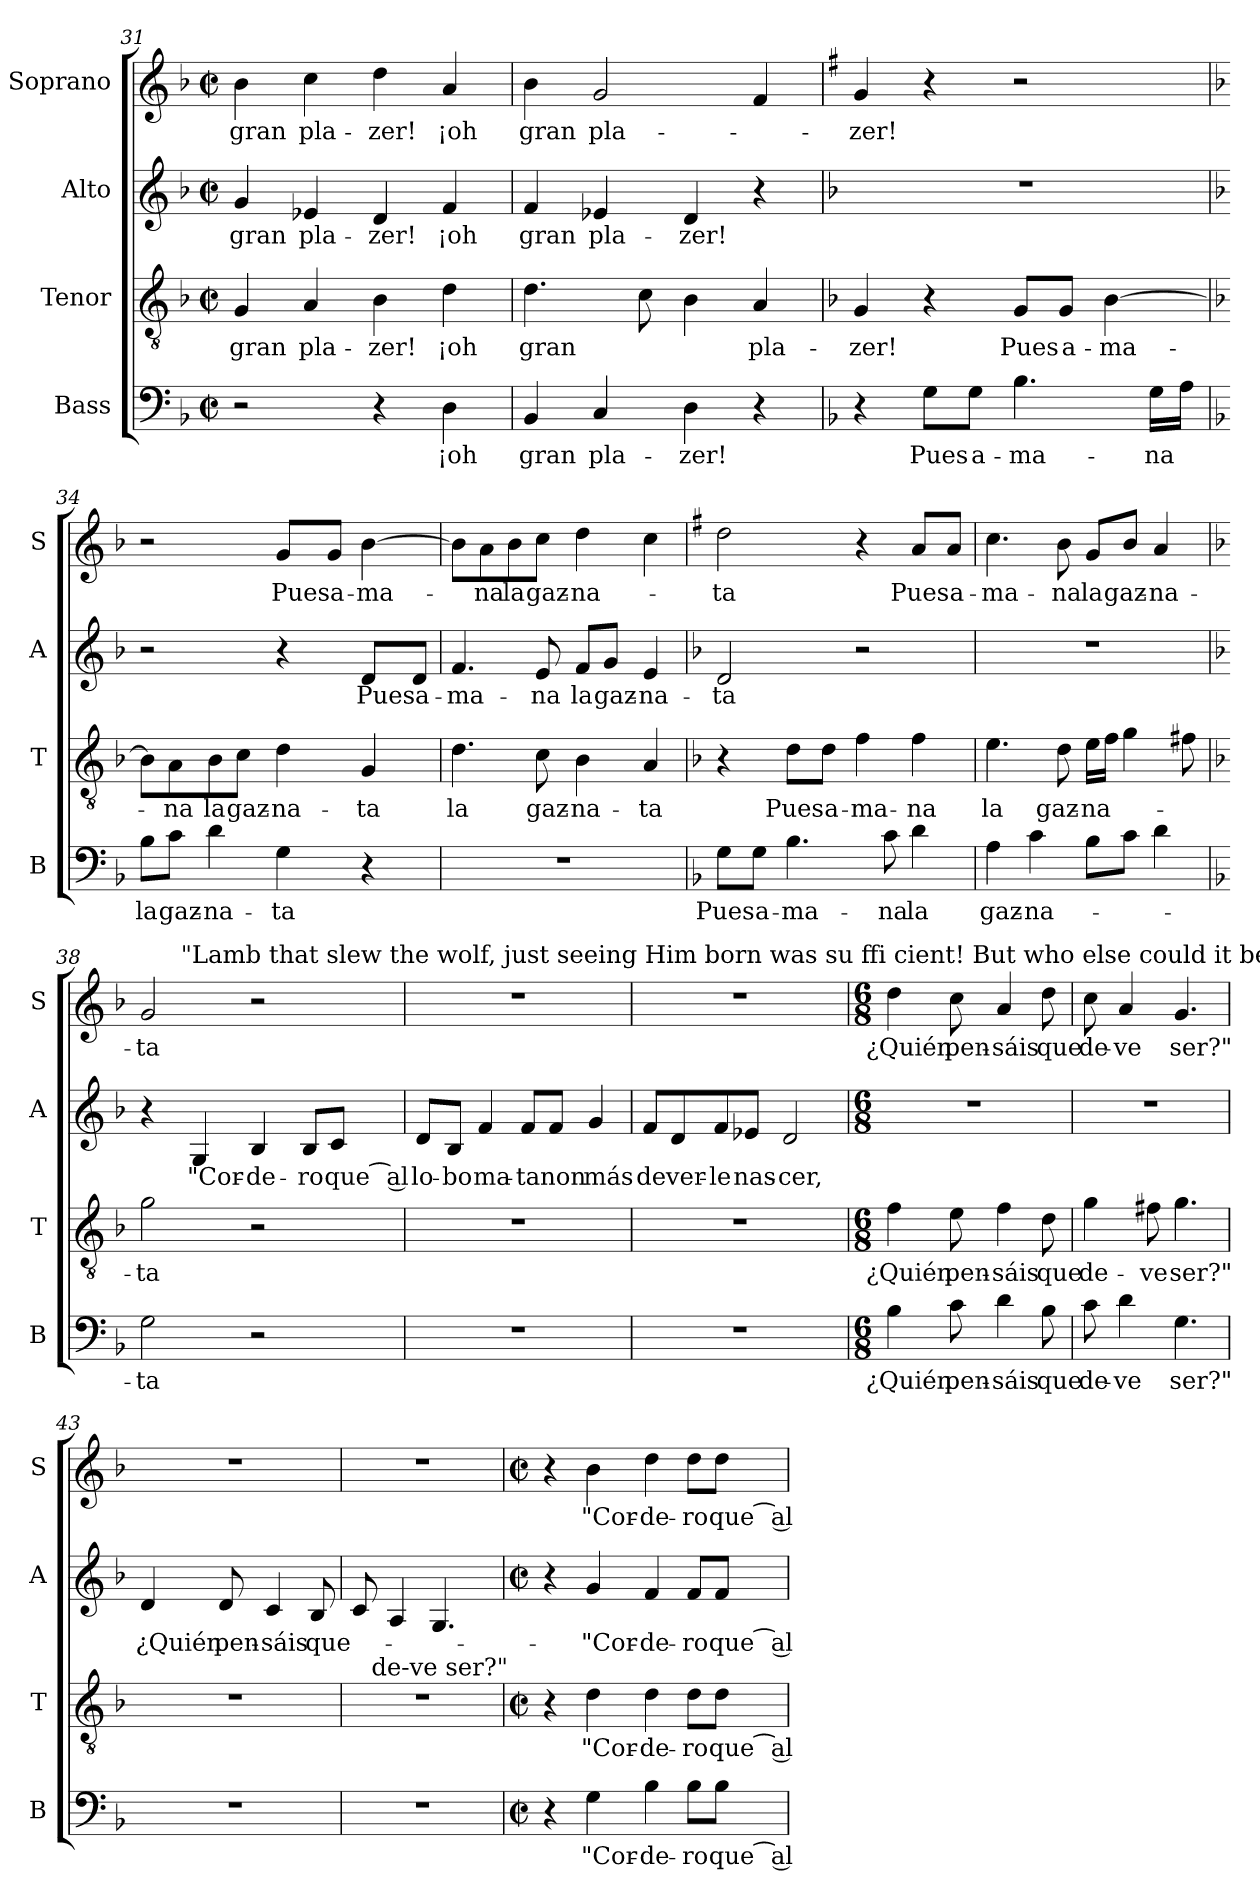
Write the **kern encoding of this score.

**kern	**text	**kern	**text	**kern	**text	**kern	**text
*part4	*part4	*part3	*part3	*part2	*part2	*part1	*part1
*staff4	*staff4	*staff3	*staff3	*staff2	*staff2	*staff1	*staff1
*I"Bass	*	*I"Tenor	*	*I"Alto	*	*I"Soprano	*
*I'B	*	*I'T	*	*I'A	*	*I'S	*
*clefF4	*	*clefGv2	*	*clefG2	*	*clefG2	*
*k[b-]	*	*k[b-]	*	*k[b-]	*	*k[b-]	*
*F:	*	*F:	*	*F:	*	*F:	*
*M2/2	*	*M2/2	*	*M2/2	*	*M2/2	*
*met(c|)	*	*met(c|)	*	*met(c|)	*	*met(c|)	*
=31	=31	=31	=31	=31	=31	=31	=31
!	!	!	!LO:LY:b:cj	!	!LO:LY:b:cj	!	!LO:LY:b:cj
2r	.	4G/	gran	4g/	gran	4b-\	gran
!	!	!	!LO:LY:b	!	!LO:LY:b	!	!LO:LY:b
.	.	4A/	pla-	4e-/	pla-	4cc\	pla-
!	!	!	!LO:LY:b:rj	!	!LO:LY:b:rj	!	!LO:LY:b:rj
4r	.	4B-\	-zer!	4d/	-zer!	4dd\	-zer!
!	!LO:LY:b:cj	!	!LO:LY:b:cj	!	!LO:LY:b:cj	!	!LO:LY:b:cj
4D\	¡oh	4d\	¡oh	4f/	¡oh	4a/	¡oh
=32	=32	=32	=32	=32	=32	=32	=32
!	!LO:LY:b:cj	!	!LO:LY:b	!	!LO:LY:b:cj	!	!LO:LY:b:cj
4BB-/	gran	4.d\	gran	4f/	gran	4b-\	gran
!	!LO:LY:b:cj	!	!	!	!LO:LY:b:cj	!	!LO:LY:b:cj
4C/	pla-	.	.	4e-/	pla-	2g/	pla-
.	.	8c\	.	.	.	.	.
!	!LO:LY:b:cj	!	!	!	!LO:LY:b:cj	!	!
4D\	-zer!	4B-\	.	4d/	-zer!	.	.
!	!	!	!LO:LY:b:cj	!	!	!	!
4r	.	4A/	pla-	4r	.	4f/	.
=33	=33	=33	=33	=33	=33	=33	=33
*	*	*	*	*	*	*k[f#]	*
*	*	*	*	*	*	*G:	*
!	!	!	!LO:LY:b:cj	!	!	!	!LO:LY:b:cj
4r	.	4G/	-zer!	1r	.	4g/	-zer!
!	!LO:LY:b:cj	!	!	!	!	!	!
8G\L	Pues	4r	.	.	.	4r	.
!	!LO:LY:b	!	!	!	!	!	!
8G\J	a-	.	.	.	.	.	.
!	!LO:LY:b:cj	!	!LO:LY:b:cj	!	!	!	!
4.B-\	-ma-	8G/L	Pues	.	.	2r	.
!	!	!	!LO:LY:b	!	!	!	!
.	.	8G/J	a-	.	.	.	.
!	!	!	!LO:LY:b:cj	!	!	!	!
.	.	[<4B-\	-ma-	.	.	.	.
!	!LO:LY:b:cj	!	!	!	!	!	!
16G\L	-na	.	.	.	.	.	.
16A\J	.	.	.	.	.	.	.
!!LO:PB:g=z
=34	=34	=34	=34	=34	=34	=34	=34
*	*	*	*	*	*	*k[b-]	*
*	*	*	*	*	*	*F:	*
!	!LO:LY:b:cj	!	!	!	!	!	!
8B-\L	la	8B-\L]	.	2r	.	2r	.
!	!LO:LY:b:cj	!	!LO:LY:b:cj	!	!	!	!
8c\J	gaz-	8A\	-na	.	.	.	.
!	!LO:LY:b:rj	!	!LO:LY:b:cj	!	!	!	!
4d\	-na-	8B-\	la	.	.	.	.
!	!	!	!LO:LY:b:cj	!	!	!	!
.	.	8c\J	gaz-	.	.	.	.
!	!LO:LY:b:cj	!	!LO:LY:b:rj	!	!	!	!LO:LY:b:cj
4G\	-ta	4d\	-na-	4r	.	8g/L	Pues
!	!	!	!	!	!	!	!LO:LY:b
.	.	.	.	.	.	8g/J	a-
!	!	!	!LO:LY:b:cj	!	!LO:LY:b:cj	!	!LO:LY:b:cj
4r	.	4G/	-ta	8d/L	Pues	[>4b-\	-ma-
!	!	!	!	!	!LO:LY:b:cj	!	!
.	.	.	.	8d/J	a-	.	.
=35	=35	=35	=35	=35	=35	=35	=35
!	!	!	!LO:LY:b:cj	!	!LO:LY:b:cj	!	!
1r	.	4.d\	la	4.f/	-ma-	8b-\L]	.
!	!	!	!	!	!	!	!LO:LY:b:cj
.	.	.	.	.	.	8a\	-na
!	!	!	!	!	!	!	!LO:LY:b:cj
.	.	.	.	.	.	8b-\	la
!	!	!	!LO:LY:b:cj	!	!LO:LY:b:cj	!	!LO:LY:b:cj
.	.	8c\	gaz-	8e/	-na	8cc\J	gaz-
!	!	!	!LO:LY:b:rj	!	!LO:LY:b:cj	!	!LO:LY:b:cj
.	.	4B-\	-na-	8f/L	la	4dd\	-na-
!	!	!	!	!	!LO:LY:b:cj	!	!
.	.	.	.	8g/J	gaz-	.	.
!	!	!	!LO:LY:b:cj	!	!LO:LY:b:rj	!	!
.	.	4A/	-ta	4e/	-na-	4cc\	.
=36	=36	=36	=36	=36	=36	=36	=36
*	*	*	*	*	*	*k[f#]	*
*	*	*	*	*	*	*G:	*
!	!LO:LY:b:cj	!	!	!	!LO:LY:b:cj	!	!LO:LY:b:cj
8G\L	Pues	4r	.	2d/	-ta	2dd\	-ta
!	!LO:LY:b	!	!	!	!	!	!
8G\J	a-	.	.	.	.	.	.
!	!LO:LY:b:cj	!	!LO:LY:b:cj	!	!	!	!
4.B-\	-ma-	8d\L	Pues	.	.	.	.
!	!	!	!LO:LY:b	!	!	!	!
.	.	8d\J	a-	.	.	.	.
!	!	!	!LO:LY:b:cj	!	!	!	!
.	.	4f\	-ma-	2r	.	4r	.
!	!LO:LY:b:cj	!	!	!	!	!	!
8c\	-na	.	.	.	.	.	.
!	!LO:LY:b:cj	!	!LO:LY:b:cj	!	!	!	!LO:LY:b:cj
4d\	la	4f\	-na	.	.	8a/L	Pues
!	!	!	!	!	!	!	!LO:LY:b:cj
.	.	.	.	.	.	8a/J	a-
=37	=37	=37	=37	=37	=37	=37	=37
!	!LO:LY:b	!	!LO:LY:b:cj	!	!	!	!LO:LY:b:cj
4A\	gaz-	4.e\	la	1r	.	4.cc\	-ma-
!	!LO:LY:b:rj	!	!	!	!	!	!
4c\	-na-	.	.	.	.	.	.
!	!	!	!LO:LY:b:cj	!	!	!	!LO:LY:b:cj
.	.	8d\	gaz-	.	.	8b\	-na
!	!	!	!LO:LY:b:rj	!	!	!	!LO:LY:b:cj
8B-\L	.	16e\L	-na-	.	.	8g/L	la
.	.	16f\J	.	.	.	.	.
!	!	!	!	!	!	!	!LO:LY:b:cj
8c\J	.	4g\	.	.	.	8b/J	gaz-
!	!	!	!	!	!	!	!LO:LY:b:rj
4d\	.	.	.	.	.	4a/	-na-
.	.	8f#\	.	.	.	.	.
!!LO:LB:g=z
=38	=38	=38	=38	=38	=38	=38	=38
*	*	*	*	*	*	*k[b-]	*
*	*	*	*	*	*	*F:	*
!	!LO:LY:b:cj	!	!LO:LY:b:cj	!	!	!	!LO:LY:b:cj
*	*	*	*	*	*	*^	*
2G\	-ta	2g\	-ta	4r	.	2g/	8..ryy	-ta
!	!	!	!	!	!	!	!LO:TX:a:t="Lamb that slew the wolf, just seeing Him born was su ffi cient! But who else could it be?"	!
.	.	.	.	.	.	.	2ryy	.
!	!	!	!	!	!LO:LY:b:cj	!	!	!
.	.	.	.	4G/	"Cor-	.	.	.
!	!	!	!	!	!LO:LY:b:cj	!	!	!
2r	.	2r	.	4B-/	-de-	2r	.	.
.	.	.	.	.	.	.	4ryy	.
!	!	!	!	!	!LO:LY:b:cj	!	!	!
.	.	.	.	8B-/L	-ro	.	.	.
!	!	!	!	!	!LO:LY:b:rj	!	!	!
.	.	.	.	8c/J	que⁀ al	.	.	.
.	.	.	.	.	.	.	32ryy	.
=39	=39	=39	=39	=39	=39	=39	=39	=39
!	!	!	!	!	!LO:LY:b:cj	!	!	!
*	*	*	*	*	*	*v	*v	*
1r	.	1r	.	8d/L	lo-	1r	.
!	!	!	!	!	!LO:LY:b:cj	!	!
.	.	.	.	8B-/J	-bo	.	.
!	!	!	!	!	!LO:LY:b:cj	!	!
.	.	.	.	4f/	ma-	.	.
!	!	!	!	!	!LO:LY:b:cj	!	!
.	.	.	.	8f/L	-ta	.	.
!	!	!	!	!	!LO:LY:b:cj	!	!
.	.	.	.	8f/J	non	.	.
!	!	!	!	!	!LO:LY:b:cj	!	!
.	.	.	.	4g/	más	.	.
=40	=40	=40	=40	=40	=40	=40	=40
!	!	!	!	!	!LO:LY:b:cj	!	!
1r	.	1r	.	8f/L	de	1r	.
!	!	!	!	!	!LO:LY:b:cj	!	!
.	.	.	.	8d/	ver-	.	.
!	!	!	!	!	!LO:LY:b:rj	!	!
.	.	.	.	8f/	-le	.	.
!	!	!	!	!	!LO:LY:b	!	!
.	.	.	.	8e-/J	nas-	.	.
!	!	!	!	!	!LO:LY:b:rj	!	!
.	.	.	.	2d/	-cer,	.	.
=41	=41	=41	=41	=41	=41	=41	=41
*M6/8	*	*M6/8	*	*M6/8	*	*M6/8	*
!	!LO:LY:b:cj	!	!LO:LY:b:cj	!LO:N:vis=1	!	!	!LO:LY:b:cj
4B-\	¿Quién	4f\	¿Quién	2.r	.	4dd\	¿Quién
!	!LO:LY:b	!	!LO:LY:b	!	!	!	!LO:LY:b
8c\	pen-	8e\	pen-	.	.	8cc\	pen-
!	!LO:LY:b:rj	!	!LO:LY:b:rj	!	!	!	!LO:LY:b:rj
4d\	-sáis	4f\	-sáis	.	.	4a/	-sáis
!	!LO:LY:b:cj	!	!LO:LY:b:cj	!	!	!	!LO:LY:b:cj
8B-\	que	8d\	que	.	.	8dd\	que
!!LO:LB:g=z
=42	=42	=42	=42	=42	=42	=42	=42
!	!LO:LY:b	!	!LO:LY:b:cj	!LO:N:vis=1	!	!	!LO:LY:b
8c\	de-	4g\	de-	2.r	.	8cc\	de-
!	!LO:LY:b:rj	!	!	!	!	!	!LO:LY:b:rj
4d\	-ve	.	.	.	.	4a/	-ve
!	!	!	!LO:LY:b:cj	!	!	!	!
.	.	8f#\	-ve	.	.	.	.
!	!LO:LY:b:cj	!	!LO:LY:b:cj	!	!	!	!LO:LY:b:cj
4.G\	ser?"	4.g\	ser?"	.	.	4.g/	ser?"
=43	=43	=43	=43	=43	=43	=43	=43
!LO:N:vis=1	!	!LO:N:vis=1	!	!	!LO:LY:b:cj	!LO:N:vis=1	!
2.r	.	2.r	.	4d/	¿Quién	2.r	.
!	!	!	!	!	!LO:LY:b	!	!
.	.	.	.	8d/	pen-	.	.
!	!	!	!	!	!LO:LY:b:rj	!	!
.	.	.	.	4c/	-sáis	.	.
!	!	!	!	!	!LO:LY:b:cj	!	!
.	.	.	.	8B-/	que-	.	.
=44	=44	=44	=44	=44	=44	=44	=44
!LO:N:vis=1	!	!LO:N:vis=1	!	!	!	!LO:N:vis=1	!
*	*	*^	*	*	*	*	*
2.r	.	2.r	16ryy	.	8c/	.	2.r	.
!	!	!	!LO:TX:a:t=de-ve ser?"	!	!	!	!	!
.	.	.	2ryy	.	.	.	.	.
.	.	.	.	.	4A/	.	.	.
.	.	.	.	.	4.G/	.	.	.
.	.	.	8.ryy	.	.	.	.	.
*	*	*v	*v	*	*	*	*	*
=45	=45	=45	=45	=45	=45	=45	=45
*M2/2	*	*M2/2	*	*M2/2	*	*M2/2	*
*met(c|)	*	*met(c|)	*	*met(c|)	*	*met(c|)	*
4r	.	4r	.	4r	.	4r	.
!	!LO:LY:b:cj	!	!LO:LY:b:cj	!	!LO:LY:b:cj	!	!LO:LY:b:cj
4G\	"Cor-	4d\	"Cor-	4g/	-"Cor-	4b-\	"Cor-
!	!LO:LY:b:cj	!	!LO:LY:b:cj	!	!LO:LY:b:cj	!	!LO:LY:b:cj
4B-\	-de-	4d\	-de-	4f/	-de-	4dd\	-de-
!	!LO:LY:b:cj	!	!LO:LY:b:cj	!	!LO:LY:b:cj	!	!LO:LY:b:cj
8B-\L	-ro	8d\L	-ro	8f/L	-ro	8dd\L	-ro
!	!LO:LY:b:rj	!	!LO:LY:b:rj	!	!LO:LY:b:rj	!	!LO:LY:b:rj
8B-\J	que⁀ al	8d\J	que⁀ al	8f/J	que⁀ al	8dd\J	que⁀ al
=	=	=	=	=	=	=	=
*-	*-	*-	*-	*-	*-	*-	*-
